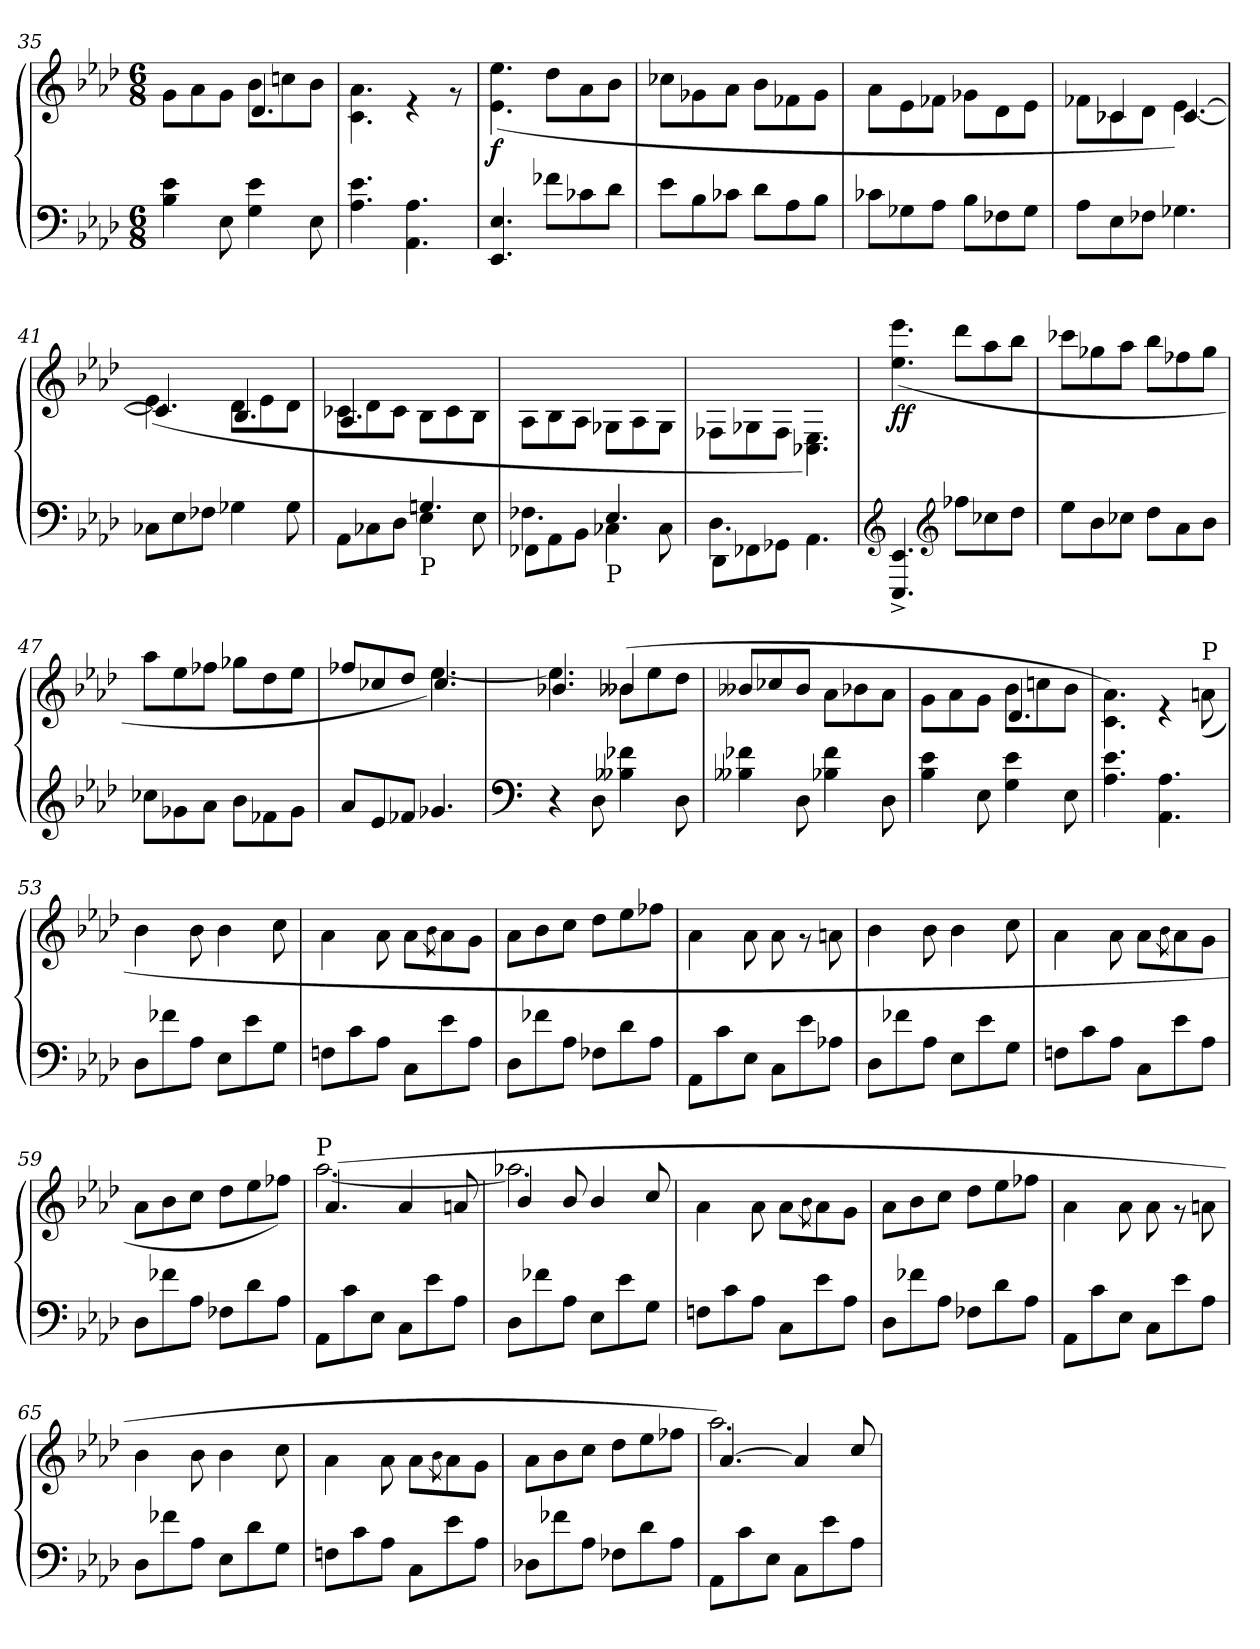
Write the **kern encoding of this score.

**kern	**kern	**dynam
*part1	*part1	*part1
*staff2	*staff1	*staff1/2
*clefF4	*clefG2	*
*k[b-e-a-d-]	*k[b-e-a-d-]	*
*A-:	*A-:	*
*M6/8	*M6/8	*
=35	=35	=35
*	*^	*
*	*	*^	*
4B-\ 4e-\	2.ryy	8g\L	4.ryy	.
.	.	8a-\	.	.
8E-\	.	8g\J	.	.
4G\ 4e-\	.	8b-\L	4.d-/	.
.	.	8ccn\	.	.
8E-\	.	8b-\J	.	.
*	*	*v	*v	*
=36	=36	=36	=36
4.A-\ 4.e-\	2.ryy	4.c\ 4.a-\	.
4.AA-\ 4.A-\	.	4r	.
.	.	8r	.
=37	=37	=37	=37
!	!	!	!LO:DY:b
4.EE-/ 4.E-/	2.ryy	(>4.e-\ 4.ee-\	f
8f-X\L	.	8dd-\L	.
8c-X\	.	8a-\	.
8d-\J	.	8b-\J	.
=38	=38	=38	=38
8e-\L	2.ryy	8cc-X\L	.
8B-\	.	8g-X\	.
8c-X\J	.	8a-\J	.
8d-\L	.	8b-\L	.
8A-\	.	8f-X\	.
8B-\J	.	8g-\J	.
!!LO:LB:g=z	!!
=39	=39	=39	=39
8c-X\L	2.ryy	8a-\L	.
8G-X\	.	8e-\	.
8A-\J	.	8f-X\J	.
8B-\L	.	8g-X\L	.
8F-X\	.	8d-\	.
8G-\J	.	8e-\J	.
=40	=40	=40	=40
*	*	*^	*
8A-\L	2.ryy	8f-X\L	8ryy	.
8E-\	.	8c-X\	4c-/	.
8F-X\J	.	8d-\J	.	.
4.G-X\	.	[4.e-\)	[4.c-/	.
=41	=41	=41	=41	=41
8C-X\L	2.ryy	(>4.e-\]	4.c-/]	.
8E-\	.	.	.	.
8F-X\J	.	.	.	.
4G-X\	.	8d-\L	4.B-/	.
.	.	8e-\	.	.
8G-\	.	8d-\J	.	.
=42	=42	=42	=42	=42
*^	*	*	*	*
4.ryy	8AA-\L	2.ryy	8c-X\L	4.A-/	.
.	8C-X\	.	8d-\	.	.
.	8D-\J	.	8c-\J	.	.
!LO:TX:b:t=P	!	!	!	!	!
4.Gn/	4E-\	.	8B-\L	4.ryy	.
.	.	.	8c-\	.	.
.	8E-\	.	8B-\J	.	.
*	*	*	*v	*v	*
=43	=43	=43	=43	=43
4.F-X\	8FF-X\L	2.ryy	8A-\L	.
.	8AA-\	.	8B-\	.
.	8BB-\J	.	8A-\J	.
!LO:TX:b:t=P	!	!	!	!
4.E-/	4C-X\	.	8G-X\L	.
.	.	.	8A-\	.
.	8C-\	.	8G-\J	.
!!LO:LB:g=z	!!
=44	=44	=44	=44	=44
4.D-\	8DD-\L	2.ryy	8F-X\L	.
.	8FF-X\	.	8G-X\	.
.	8GG-X\J	.	8F-\J	.
4.ryy	4.AA-\	.	4.C-X\ 4.E-\)	.
=45	=45	=45	=45	=45
!	!	!	!	!LO:DY:b
*v	*v	*	*	*
4.EEE-/^ 4.EE-/^	2.ryy	(>4.ee-\ 4.eee-\	ff
*clefG2	*	*	*
8ff-X\L	.	8ddd-\L	.
8cc-X\	.	8aa-\	.
8dd-\J	.	8bb-\J	.
=46	=46	=46	=46
8ee-\L	2.ryy	8ccc-X\L	.
8b-\	.	8gg-X\	.
8cc-X\J	.	8aa-\J	.
8dd-\L	.	8bb-\L	.
8a-\	.	8ff-X\	.
8b-\J	.	8gg-\J	.
=47	=47	=47	=47
8cc-X\L	2.ryy	8aa-\L	.
8g-X\	.	8ee-\	.
8a-\J	.	8ff-X\J	.
8b-\L	.	8gg-X\L	.
8f-X\	.	8dd-\	.
8g-\J	.	8ee-\J	.
=48	=48	=48	=48
*	*	*^	*
8a-/L	2.ryy	4.ryy	8ff-X/L	.
8e-/	.	.	8cc-X/	.
8f-X/J	.	.	8dd-/J	.
4.g-X/	.	[4.ee-\)	4.cc-/	.
!!LO:LB:g=z	!!	!!
=49	=49	=49	=49	=49
*clefF4	*	*	*	*
4r	2.ryy	4.ee-\]	4.b-X/	.
8D-\	.	.	.	.
4B--X\ 4f-X\	.	(>8b--X\L	4b--/	.
.	.	8ee-\	.	.
8D-\	.	8dd-\J	8ryy	.
*	*	*v	*v	*
=50	=50	=50	=50
4B--X\ 4f-X\	2.ryy	8b--X/L	.
.	.	8cc-X/	.
8D-\	.	8b--/J	.
4B-X\ 4f-\	.	8a-\L	.
.	.	8b-X\	.
8D-\	.	8a-\J	.
=51	=51	=51	=51
*	*	*^	*
4B-\ 4e-\	2.ryy	8g\L	4.ryy	.
.	.	8a-\	.	.
8E-\	.	8g\J	.	.
4G\ 4e-\	.	8b-\L	4.d-/	.
.	.	8ccn\	.	.
8E-\	.	8b-\J	.	.
*	*	*v	*v	*
=52	=52	=52	=52
4.A-\ 4.e-\	2.ryy	4.c\ 4.a-\)	.
4.AA-\ 4.A-\	.	4r	.
!	!	!LO:TX:a:t=P	!
.	.	(>8an\	.
=53	=53	=53	=53
8D-\L	2.ryy	4b-\	.
8f-X\	.	.	.
8A-\J	.	8b-\	.
8E-\L	.	4b-\	.
8e-\	.	.	.
8G\J	.	8cc\	.
=54	=54	=54	=54
8Fn\L	2.ryy	4a-\	.
8c\	.	.	.
8A-\J	.	8a-\	.
8C\L	.	8a-\L	.
.	.	8qb-\	.
8e-\	.	8a-\	.
8A-\J	.	8g\J	.
!!LO:LB:g=z	!!
=55	=55	=55	=55
8D-\L	2.ryy	8a-\L	.
8f-X\	.	8b-\	.
8A-\J	.	8cc\J	.
8F-X\L	.	8dd-\L	.
8d-\	.	8ee-\	.
8A-\J	.	8ff-X\J	.
=56	=56	=56	=56
8AA-\L	2.ryy	4a-\	.
8c\	.	.	.
8E-\J	.	8a-\	.
8C\L	.	8a-\	.
8e-\	.	8r	.
8A-X\J	.	8an\	.
=57	=57	=57	=57
8D-\L	2.ryy	4b-\	.
8f-X\	.	.	.
8A-\J	.	8b-\	.
8E-\L	.	4b-\	.
8e-\	.	.	.
8G\J	.	8cc\	.
=58	=58	=58	=58
8Fn\L	2.ryy	4a-\	.
8c\	.	.	.
8A-\J	.	8a-\	.
8C\L	.	8a-\L	.
.	.	8qb-\	.
8e-\	.	8a-\	.
8A-\J	.	8g\J	.
=59	=59	=59	=59
8D-\L	2.ryy	8a-\L	.
8f-X\	.	8b-\	.
8A-\J	.	8cc\J	.
8F-X\L	.	8dd-\L	.
8d-\	.	8ee-\	.
8A-\J	.	8ff-X\J)	.
=60	=60	=60	=60
*	*	*^	*
!	!LO:TX:a:t=P	!	!	!
8AA-\L	2.ryy	[2.aa-\	(>4.a-/	.
8c\	.	.	.	.
8E-\J	.	.	.	.
8C\L	.	.	4a-/	.
8e-\	.	.	.	.
8A-\J	.	.	8an/	.
!!LO:PB:g=z	!!	!!
=61	=61	=61	=61	=61
8D-\L	2.ryy	2.aa-X\]	4b-/	.
8f-X\	.	.	.	.
8A-\J	.	.	8b-/	.
8E-\L	.	.	4b-/	.
8e-\	.	.	.	.
8G\J	.	.	8cc/	.
*	*	*v	*v	*
=62	=62	=62	=62
8Fn\L	2.ryy	4a-\	.
8c\	.	.	.
8A-\J	.	8a-\	.
8C\L	.	8a-\L	.
.	.	8qb-\	.
8e-\	.	8a-\	.
8A-\J	.	8g\J	.
=63	=63	=63	=63
8D-\L	2.ryy	8a-\L	.
8f-X\	.	8b-\	.
8A-\J	.	8cc\J	.
8F-X\L	.	8dd-\L	.
8d-\	.	8ee-\	.
8A-\J	.	8ff-X\J	.
=64	=64	=64	=64
8AA-\L	2.ryy	4a-\	.
8c\	.	.	.
8E-\J	.	8a-\	.
8C\L	.	8a-\	.
8e-\	.	8r	.
8A-\J	.	8an\	.
=65	=65	=65	=65
8D-\L	2.ryy	4b-\	.
8f-X\	.	.	.
8A-\J	.	8b-\	.
8E-\L	.	4b-\	.
8d-\	.	.	.
8G\J	.	8cc\	.
=66	=66	=66	=66
8Fn\L	2.ryy	4a-\	.
8c\	.	.	.
8A-\J	.	8a-\	.
8C\L	.	8a-\L	.
.	.	8qb-\	.
8e-\	.	8a-\	.
8A-\J	.	8g\J	.
!!LO:LB:g=z	!!
=67	=67	=67	=67
8D-X\L	2.ryy	8a-\L	.
8f-X\	.	8b-\	.
8A-\J	.	8cc\J	.
8F-X\L	.	8dd-\L	.
8d-\	.	8ee-\	.
8A-\J	.	8ff-X\J	.
=68	=68	=68	=68
*	*	*^	*
8AA-\L	2.ryy	2.aa-\)	[4.a-/	.
8c\	.	.	.	.
8E-\J	.	.	.	.
8C\L	.	.	4a-/]	.
8e-\	.	.	.	.
8A-\J	.	.	8cc/	.
*	*v	*v	*v	*
=	=	=
*-	*-	*-
